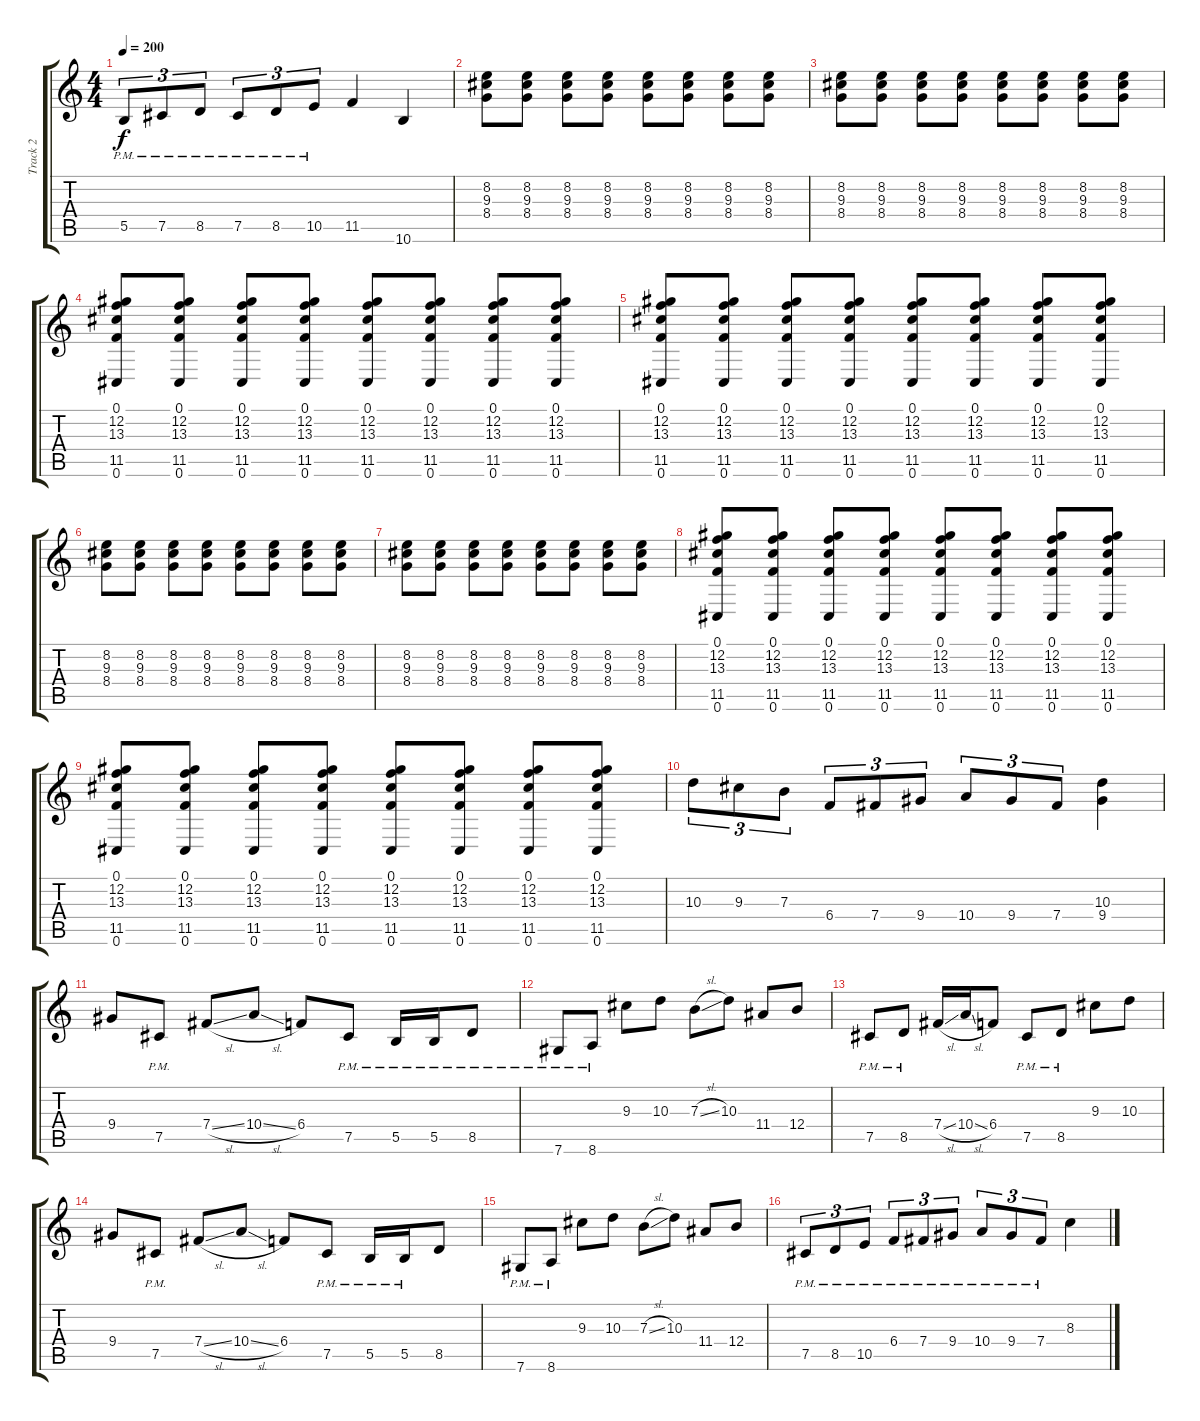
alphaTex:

\track ("Track 2" "Track 2") {instrument distortionguitar}
\staff {score tabs}
\tuning (Db4 Ab3 E3 B2 Gb2 Db2) {hide}
\ts (4 4)
\tempo 200
\clef g2
\ks c
5.5{pm}.8{tu (3 2) dy f} 7.5{pm}.8{tu (3 2)} 8.5{pm}.8{tu (3 2)} 7.5{pm}.8{tu (3 2)} 8.5{pm}.8{tu (3 2)} 10.5{pm}.8{tu (3 2)} 11.5.4 10.6.4 |
(8.2 9.3 8.4).8 (8.2 9.3 8.4).8 (8.2 9.3 8.4).8 (8.2 9.3 8.4).8 (8.2 9.3 8.4).8 (8.2 9.3 8.4).8 (8.2 9.3 8.4).8 (8.2 9.3 8.4).8 |
(8.2 9.3 8.4).8 (8.2 9.3 8.4).8 (8.2 9.3 8.4).8 (8.2 9.3 8.4).8 (8.2 9.3 8.4).8 (8.2 9.3 8.4).8 (8.2 9.3 8.4).8 (8.2 9.3 8.4).8 |
(0.1 12.2 13.3 11.5 0.6).8 (0.1 12.2 13.3 11.5 0.6).8 (0.1 12.2 13.3 11.5 0.6).8 (0.1 12.2 13.3 11.5 0.6).8 (0.1 12.2 13.3 11.5 0.6).8 (0.1 12.2 13.3 11.5 0.6).8 (0.1 12.2 13.3 11.5 0.6).8 (0.1 12.2 13.3 11.5 0.6).8 |
(0.1 12.2 13.3 11.5 0.6).8 (0.1 12.2 13.3 11.5 0.6).8 (0.1 12.2 13.3 11.5 0.6).8 (0.1 12.2 13.3 11.5 0.6).8 (0.1 12.2 13.3 11.5 0.6).8 (0.1 12.2 13.3 11.5 0.6).8 (0.1 12.2 13.3 11.5 0.6).8 (0.1 12.2 13.3 11.5 0.6).8 |
(8.2 9.3 8.4).8 (8.2 9.3 8.4).8 (8.2 9.3 8.4).8 (8.2 9.3 8.4).8 (8.2 9.3 8.4).8 (8.2 9.3 8.4).8 (8.2 9.3 8.4).8 (8.2 9.3 8.4).8 |
(8.2 9.3 8.4).8 (8.2 9.3 8.4).8 (8.2 9.3 8.4).8 (8.2 9.3 8.4).8 (8.2 9.3 8.4).8 (8.2 9.3 8.4).8 (8.2 9.3 8.4).8 (8.2 9.3 8.4).8 |
(0.1 12.2 13.3 11.5 0.6).8 (0.1 12.2 13.3 11.5 0.6).8 (0.1 12.2 13.3 11.5 0.6).8 (0.1 12.2 13.3 11.5 0.6).8 (0.1 12.2 13.3 11.5 0.6).8 (0.1 12.2 13.3 11.5 0.6).8 (0.1 12.2 13.3 11.5 0.6).8 (0.1 12.2 13.3 11.5 0.6).8 |
(0.1 12.2 13.3 11.5 0.6).8 (0.1 12.2 13.3 11.5 0.6).8 (0.1 12.2 13.3 11.5 0.6).8 (0.1 12.2 13.3 11.5 0.6).8 (0.1 12.2 13.3 11.5 0.6).8 (0.1 12.2 13.3 11.5 0.6).8 (0.1 12.2 13.3 11.5 0.6).8 (0.1 12.2 13.3 11.5 0.6).8 |
10.3.8{tu (3 2)} 9.3.8{tu (3 2)} 7.3.8{tu (3 2)} 6.4.8{tu (3 2)} 7.4.8{tu (3 2)} 9.4.8{tu (3 2)} 10.4.8{tu (3 2)} 9.4.8{tu (3 2)} 7.4.8{tu (3 2)} (10.3 9.4).4 |
9.4.8 7.5{pm}.8 7.4{sl}.8 10.4{sl}.8 6.4.8 7.5{pm}.8 5.5{pm}.16 5.5{pm}.16 8.5{pm}.8 |
7.6{pm}.8 8.6{pm}.8 9.3.8 10.3.8 7.3{sl}.8 10.3.8 11.4.8 12.4.8 |
7.5{pm}.8 8.5{pm}.8 7.4{sl}.16 10.4{sl}.16 6.4.8 7.5{pm}.8 8.5{pm}.8 9.3.8 10.3.8 |
9.4.8 7.5{pm}.8 7.4{sl}.8 10.4{sl}.8 6.4.8 7.5{pm}.8 5.5{pm}.16 5.5{pm}.16 8.5.8 |
7.6{pm}.8 8.6{pm}.8 9.3.8 10.3.8 7.3{sl}.8 10.3.8 11.4.8 12.4.8 |
7.5{pm}.8{tu (3 2)} 8.5{pm}.8{tu (3 2)} 10.5{pm}.8{tu (3 2)} 6.4{pm}.8{tu (3 2)} 7.4{pm}.8{tu (3 2)} 9.4{pm}.8{tu (3 2)} 10.4{pm}.8{tu (3 2)} 9.4{pm}.8{tu (3 2)} 7.4{pm}.8{tu (3 2)} 8.3.4
